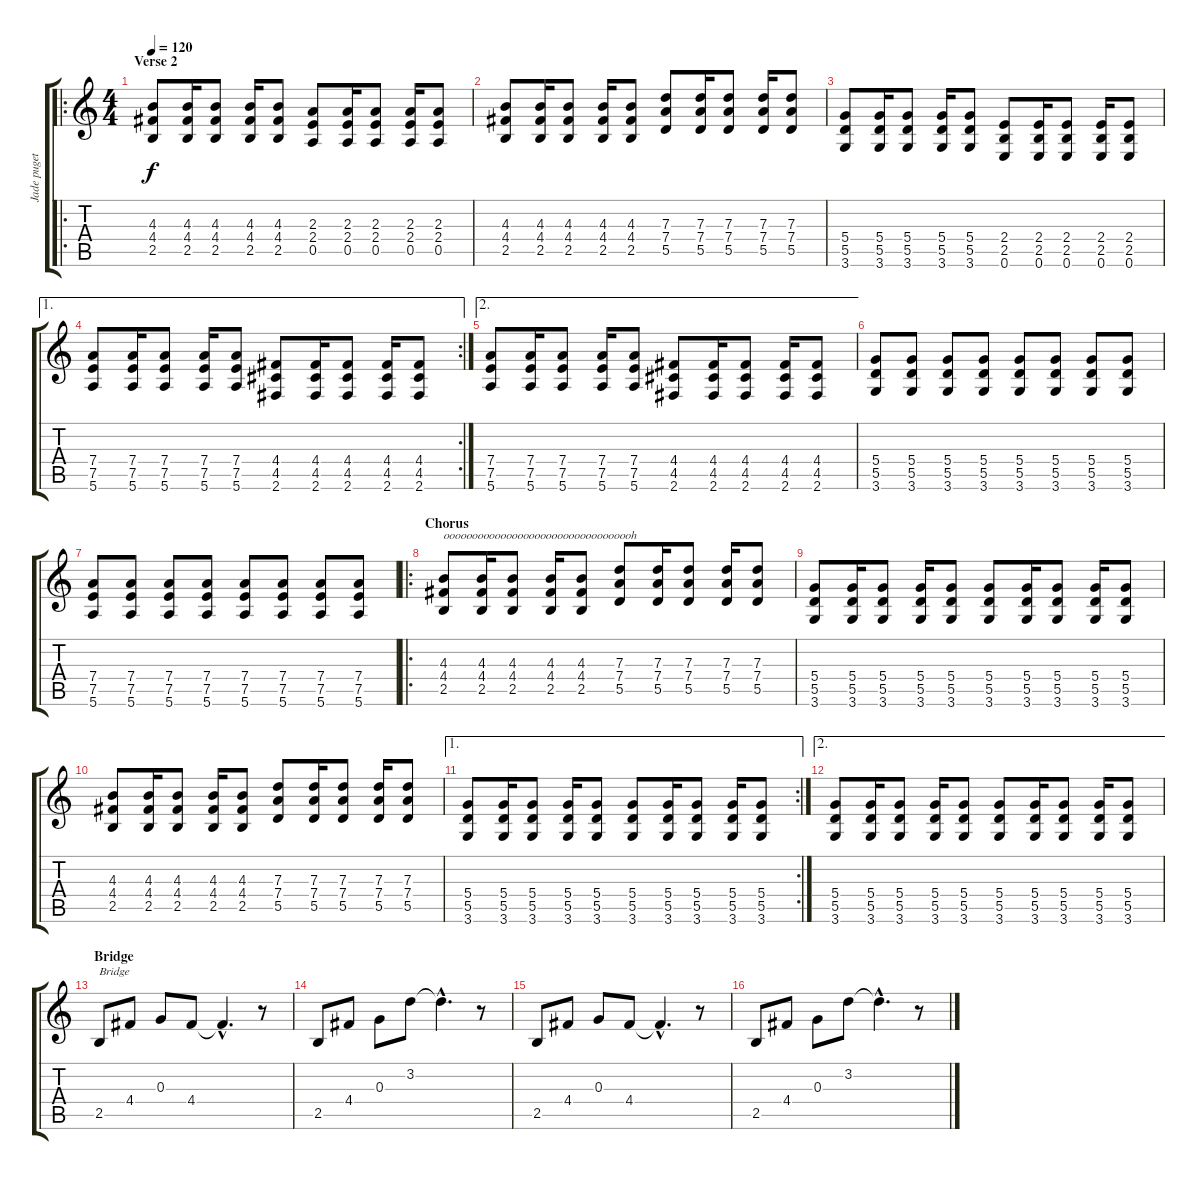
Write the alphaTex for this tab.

\track ("Jade puget" "Jade puget") {instrument distortionguitar}
\staff {score tabs}
\tuning (E4 B3 G3 D3 A2 E2) {hide}
\ro
\ts (4 4)
\section ("" "Verse 2")
\tempo 120
\clef g2
\ks c
(4.3 4.4 2.5).8{dy f} (4.3 4.4 2.5).16 (4.3 4.4 2.5).8 (4.3 4.4 2.5).16 (4.3 4.4 2.5).8 (2.3 2.4 0.5).8 (2.3 2.4 0.5).16 (2.3 2.4 0.5).8 (2.3 2.4 0.5).16 (2.3 2.4 0.5).8 |
(4.3 4.4 2.5).8 (4.3 4.4 2.5).16 (4.3 4.4 2.5).8 (4.3 4.4 2.5).16 (4.3 4.4 2.5).8 (7.3 7.4 5.5).8 (7.3 7.4 5.5).16 (7.3 7.4 5.5).8 (7.3 7.4 5.5).16 (7.3 7.4 5.5).8 |
(5.4 5.5 3.6).8 (5.4 5.5 3.6).16 (5.4 5.5 3.6).8 (5.4 5.5 3.6).16 (5.4 5.5 3.6).8 (2.4 2.5 0.6).8 (2.4 2.5 0.6).16 (2.4 2.5 0.6).8 (2.4 2.5 0.6).16 (2.4 2.5 0.6).8 |
\ae 1
\rc 2
(7.4 7.5 5.6).8 (7.4 7.5 5.6).16 (7.4 7.5 5.6).8 (7.4 7.5 5.6).16 (7.4 7.5 5.6).8 (4.4 4.5 2.6).8 (4.4 4.5 2.6).16 (4.4 4.5 2.6).8 (4.4 4.5 2.6).16 (4.4 4.5 2.6).8 |
\ae 2
(7.4 7.5 5.6).8 (7.4 7.5 5.6).16 (7.4 7.5 5.6).8 (7.4 7.5 5.6).16 (7.4 7.5 5.6).8 (4.4 4.5 2.6).8 (4.4 4.5 2.6).16 (4.4 4.5 2.6).8 (4.4 4.5 2.6).16 (4.4 4.5 2.6).8 |
(5.4 5.5 3.6).8 (5.4 5.5 3.6).8{instrument electricguitarmuted} (5.4 5.5 3.6).8 (5.4 5.5 3.6).8 (5.4 5.5 3.6).8{instrument distortionguitar} (5.4 5.5 3.6).8 (5.4 5.5 3.6).8 (5.4 5.5 3.6).8 |
(7.4 7.5 5.6).8{instrument distortionguitar} (7.4 7.5 5.6).8 (7.4 7.5 5.6).8 (7.4 7.5 5.6).8 (7.4 7.5 5.6).8 (7.4 7.5 5.6).8 (7.4 7.5 5.6).8 (7.4 7.5 5.6).8 |
\ro
\section ("" "Chorus")
(4.3 4.4 2.5).8{txt "oooooooooooooooooooooooooooooooooh"} (4.3 4.4 2.5).16 (4.3 4.4 2.5).8 (4.3 4.4 2.5).16 (4.3 4.4 2.5).8 (7.3 7.4 5.5).8 (7.3 7.4 5.5).16 (7.3 7.4 5.5).8 (7.3 7.4 5.5).16 (7.3 7.4 5.5).8 |
(5.4 5.5 3.6).8 (5.4 5.5 3.6).16 (5.4 5.5 3.6).8 (5.4 5.5 3.6).16 (5.4 5.5 3.6).8 (5.4 5.5 3.6).8 (5.4 5.5 3.6).16 (5.4 5.5 3.6).8 (5.4 5.5 3.6).16 (5.4 5.5 3.6).8 |
(4.3 4.4 2.5).8 (4.3 4.4 2.5).16 (4.3 4.4 2.5).8 (4.3 4.4 2.5).16 (4.3 4.4 2.5).8 (7.3 7.4 5.5).8 (7.3 7.4 5.5).16 (7.3 7.4 5.5).8 (7.3 7.4 5.5).16 (7.3 7.4 5.5).8 |
\ae 1
\rc 2
(5.4 5.5 3.6).8 (5.4 5.5 3.6).16 (5.4 5.5 3.6).8 (5.4 5.5 3.6).16 (5.4 5.5 3.6).8 (5.4 5.5 3.6).8 (5.4 5.5 3.6).16 (5.4 5.5 3.6).8 (5.4 5.5 3.6).16 (5.4 5.5 3.6).8 |
\ae 2
(5.4 5.5 3.6).8 (5.4 5.5 3.6).16 (5.4 5.5 3.6).8 (5.4 5.5 3.6).16 (5.4 5.5 3.6).8 (5.4 5.5 3.6).8 (5.4 5.5 3.6).16 (5.4 5.5 3.6).8 (5.4 5.5 3.6).16 (5.4 5.5 3.6).8 |
\section ("" "Bridge")
2.5.8{txt "Bridge" instrument electricguitarclean} 4.4.8 0.3.8 4.4.8 4.4{hac t}.4{d} r.8 |
2.5.8{instrument electricguitarclean} 4.4.8 0.3.8 3.2.8 3.2{hac t}.4{d} r.8 |
2.5.8{instrument electricguitarclean} 4.4.8 0.3.8 4.4.8 4.4{hac t}.4{d} r.8 |
2.5.8{instrument electricguitarclean} 4.4.8 0.3.8 3.2.8 3.2{hac t}.4{d} r.8
